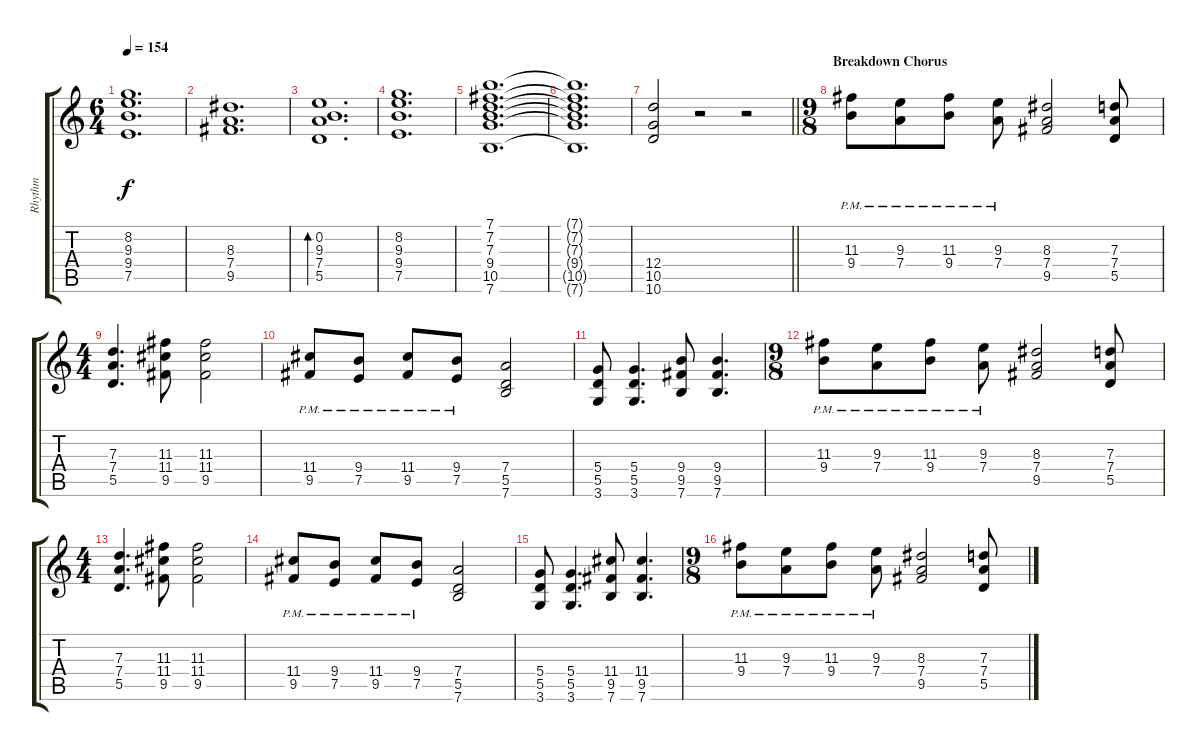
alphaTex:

\track ("Rhythm" "Rhythm") {instrument overdrivenguitar}
\staff {score tabs}
\tuning (E4 B3 G3 D3 A2 E2) {hide}
\ts (6 4)
\tempo 154
\clef g2
\ks c
(8.2 9.3 9.4 7.5).1{d dy f} |
(8.3 7.4 9.5).1{d} |
(0.2 9.3 7.4 5.5).1{d bd 480} |
(8.2 9.3 9.4 7.5).1{d} |
(7.1 7.2 7.3 9.4 10.5 7.6).1{d} |
(7.1{t} 7.2{t} 7.3{t} 9.4{t} 10.5{t} 7.6{t}).1{d} |
\barLineRight lightlight
(12.4 10.5 10.6).2 r.2 r.2 |
\ts (9 8)
\section ("" "Breakdown Chorus")
(11.3{pm} 9.4{pm}).8 (9.3{pm} 7.4{pm}).8 (11.3{pm} 9.4{pm}).8 (9.3{pm} 7.4{pm}).8 (8.3 7.4 9.5).2 (7.3 7.4 5.5).8 |
\ts (4 4)
(7.3 7.4 5.5).4{d} (11.3 11.4 9.5).8 (11.3 11.4 9.5).2 |
(11.4{pm} 9.5{pm}).8 (9.4{pm} 7.5{pm}).8 (11.4{pm} 9.5{pm}).8 (9.4{pm} 7.5{pm}).8 (7.4 5.5 7.6).2 |
(5.4 5.5 3.6).8 (5.4 5.5 3.6).4{d} (9.4 9.5 7.6).8 (9.4 9.5 7.6).4{d} |
\ts (9 8)
(11.3{pm} 9.4{pm}).8 (9.3{pm} 7.4{pm}).8 (11.3{pm} 9.4{pm}).8 (9.3{pm} 7.4{pm}).8 (8.3 7.4 9.5).2 (7.3 7.4 5.5).8 |
\ts (4 4)
(7.3 7.4 5.5).4{d} (11.3 11.4 9.5).8 (11.3 11.4 9.5).2 |
(11.4{pm} 9.5{pm}).8 (9.4{pm} 7.5{pm}).8 (11.4{pm} 9.5{pm}).8 (9.4{pm} 7.5{pm}).8 (7.4 5.5 7.6).2 |
(5.4 5.5 3.6).8 (5.4 5.5 3.6).4{d} (11.4 9.5 7.6).8 (11.4 9.5 7.6).4{d} |
\ts (9 8)
(11.3{pm} 9.4{pm}).8 (9.3{pm} 7.4{pm}).8 (11.3{pm} 9.4{pm}).8 (9.3{pm} 7.4{pm}).8 (8.3 7.4 9.5).2 (7.3 7.4 5.5).8
